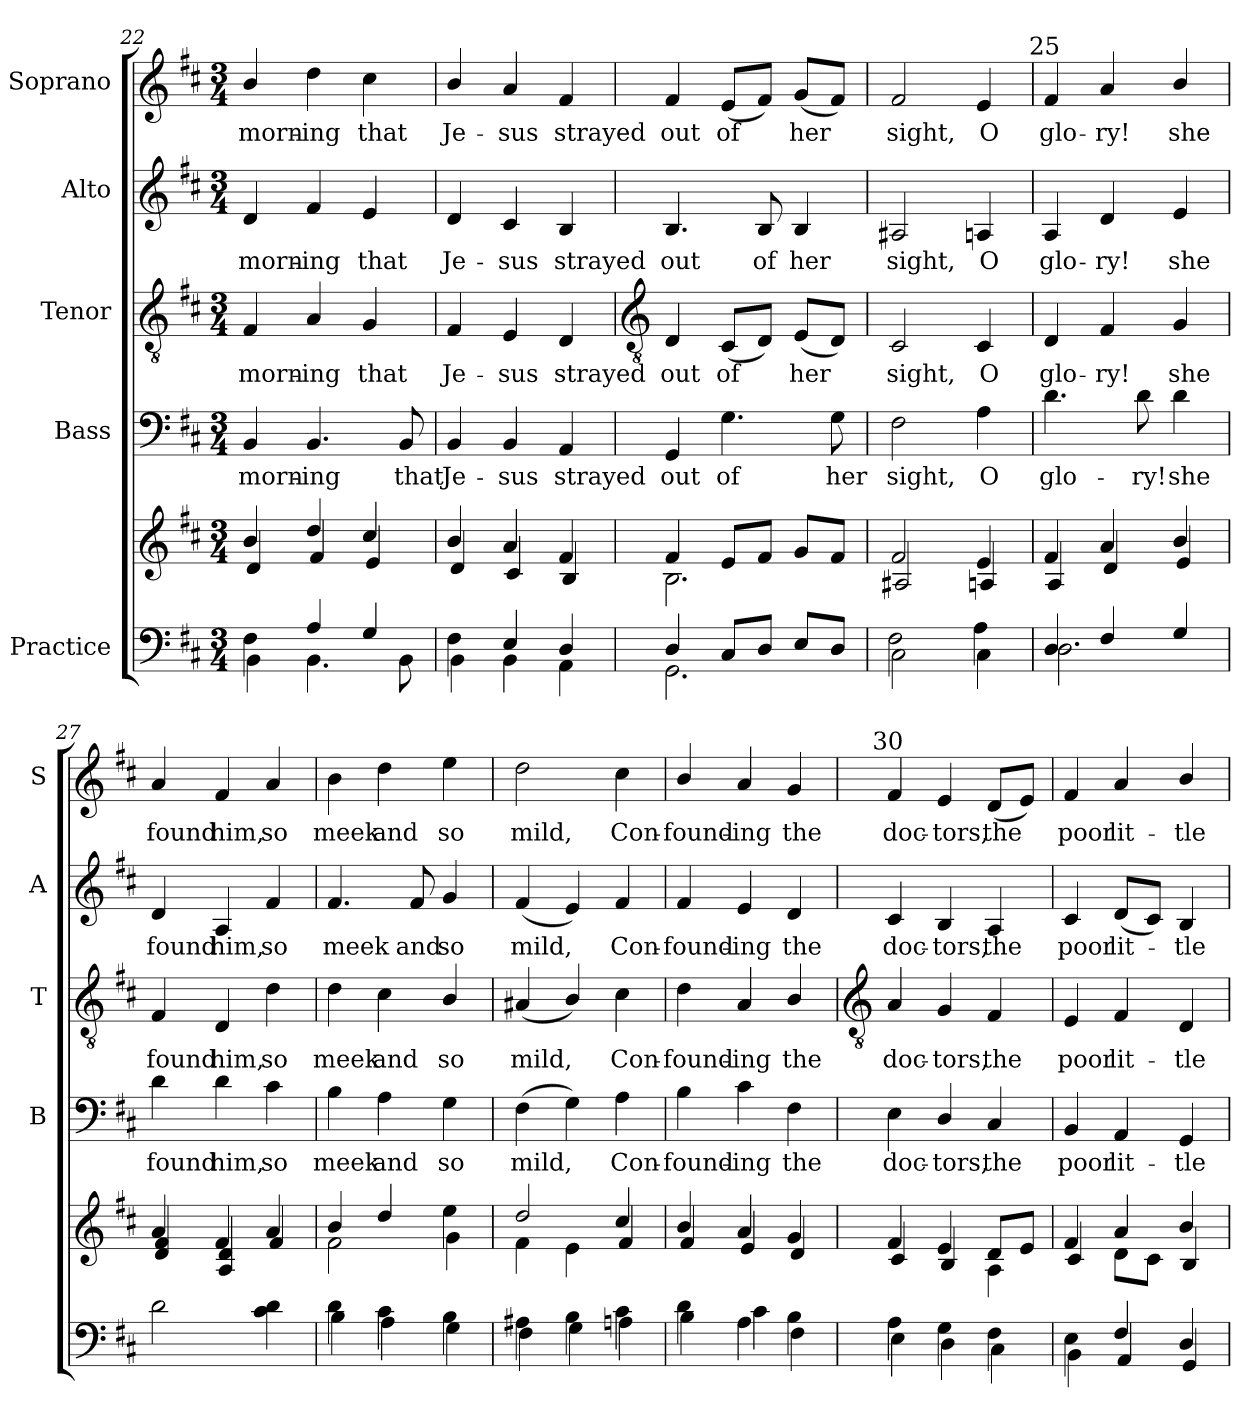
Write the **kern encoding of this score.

**kern	**kern	**kern	**text	**kern	**text	**kern	**text	**kern	**text
*part5	*part5	*part4	*part4	*part3	*part3	*part2	*part2	*part1	*part1
*staff6	*staff5	*staff4	*staff4	*staff3	*staff3	*staff2	*staff2	*staff1	*staff1
*I"Practice	*	*I"Bass	*	*I"Tenor	*	*I"Alto	*	*I"Soprano	*
*	*	*I'B	*	*I'T	*	*I'A	*	*I'S	*
*clefF4	*clefG2	*clefF4	*	*clefGv2	*	*clefG2	*	*clefG2	*
*k[f#c#]	*k[f#c#]	*k[f#c#]	*	*k[f#c#]	*	*k[f#c#]	*	*k[f#c#]	*
*D:	*D:	*D:	*	*D:	*	*D:	*	*D:	*
*M3/4	*M3/4	*M3/4	*	*M3/4	*	*M3/4	*	*M3/4	*
=22	=22	=22	=22	=22	=22	=22	=22	=22	=22
*^	*^	*	*	*	*	*	*	*	*
!	!	!	!	!	!LO:LY:b	!	!LO:LY:b	!	!LO:LY:b	!	!LO:LY:b
4F#\	4BB\	4b/	4d/	4BB	morn-	4F#	morn-	4d	morn-	4b/	morn-
!	!	!	!	!	!LO:LY:b	!	!LO:LY:b	!	!LO:LY:b	!	!LO:LY:b
4A/	4.BB\	4dd/	4f#/	4.BB	-ing	4A	-ing	4f#	-ing	4dd	-ing
!	!	!	!	!	!	!	!LO:LY:b	!	!LO:LY:b	!	!LO:LY:b
4G/	.	4cc#/	4e/	.	.	4G	that	4e	that	4cc#	that
!	!	!	!	!	!LO:LY:b	!	!	!	!	!	!
.	8BB\	.	.	8BB	that	.	.	.	.	.	.
=23	=23	=23	=23	=23	=23	=23	=23	=23	=23	=23	=23
!	!	!	!	!	!LO:LY:b	!	!LO:LY:b	!	!LO:LY:b	!	!LO:LY:b
4F#\	4BB\	4b/	4d/	4BB	Je-	4F#	Je-	4d	Je-	4b/	Je-
!	!	!	!	!	!LO:LY:b	!	!LO:LY:b	!	!LO:LY:b	!	!LO:LY:b
4E/	4BB\	4a/	4c#/	4BB	-sus	4E	-sus	4c#	-sus	4a	-sus
!	!	!	!	!	!LO:LY:b	!	!LO:LY:b	!	!LO:LY:b	!	!LO:LY:b
4D/	4AA\	4f#/	4B/	4AA	strayed	4D	strayed	4B	strayed	4f#	strayed
!!LO:LB:g=z
=24	=24	=24	=24	=24	=24	=24	=24	=24	=24	=24	=24
*	*	*	*	*	*	*clefGv2	*	*	*	*	*
!	!	!	!	!	!LO:LY:b	!	!LO:LY:b	!	!LO:LY:b	!	!LO:LY:b
4D/	2.GG\	4f#/	2.B\	4GG	out	4D	out	4.B	out	4f#	out
!	!	!	!	!	!LO:LY:b	!	!LO:LY:b	!	!	!	!LO:LY:b
8C#/L	.	8e/L	.	4.G	of	(<8C#L	of	.	.	(<8eL	of
!	!	!	!	!	!	!	!	!	!LO:LY:b	!	!
8D/J	.	8f#/J	.	.	.	8DJ)	.	8B	of	8f#J)	.
!	!	!	!	!	!	!	!LO:LY:b	!	!LO:LY:b	!	!LO:LY:b
8E/L	.	8g/L	.	.	.	(<8EL	her	4B	her	(<8gL	her
!	!	!	!	!	!LO:LY:b	!	!	!	!	!	!
8D/J	.	8f#/J	.	8G	her	8DJ)	.	.	.	8f#J)	.
=25	=25	=25	=25	=25	=25	=25	=25	=25	=25	=25	=25
!	!	!	!	!	!LO:LY:b	!	!LO:LY:b	!	!LO:LY:b	!	!LO:LY:b
2C#\	2F#\	2f#/	2A#X/	2F#	sight,	2C#	sight,	2A#X	sight,	2f#	sight,
!	!	!	!	!	!LO:LY:b	!	!LO:LY:b	!	!LO:LY:b	!	!LO:LY:b
4C#\	4A\	4e/	4An/	4A	O	4C#	O	4An	O	4e	O
=26	=26	=26	=26	=26	=26	=26	=26	=26	=26	=26	=26
!	!	!	!	!	!	!	!	!	!	!LO:TX:a:cj:t=25	!
!	!	!	!	!	!LO:LY:b	!	!LO:LY:b	!	!LO:LY:b	!	!LO:LY:b
4D/	2.D\	4f#/	4A/	4.d	glo-	4D	glo-	4A	glo-	4f#	glo-
!	!	!	!	!	!	!	!LO:LY:b	!	!LO:LY:b	!	!LO:LY:b
4F#/	.	4a/	4d/	.	.	4F#	-ry!	4d	-ry!	4a	-ry!
!	!	!	!	!	!LO:LY:b	!	!	!	!	!	!
.	.	.	.	8d	-ry!	.	.	.	.	.	.
!	!	!	!	!	!LO:LY:b	!	!LO:LY:b	!	!LO:LY:b	!	!LO:LY:b
4G/	.	4b/	4e/	4d	she	4G	she	4e	she	4b/	she
=27	=27	=27	=27	=27	=27	=27	=27	=27	=27	=27	=27
!	!	!	!	!	!LO:LY:b	!	!LO:LY:b	!	!LO:LY:b	!	!LO:LY:b
2.ryy	2d\	4a/	4d/ 4f#/	4d	found	4F#	found	4d	found	4a	found
!	!	!	!	!	!LO:LY:b	!	!LO:LY:b	!	!LO:LY:b	!	!LO:LY:b
.	.	4f#/	4A/ 4d/	4d	him,	4D	him,	4A	him,	4f#	him,
!	!	!	!	!	!LO:LY:b	!	!LO:LY:b	!	!LO:LY:b	!	!LO:LY:b
.	4c#\ 4d\	4a/	4f#/	4c#	so	4d	so	4f#	so	4a	so
=28	=28	=28	=28	=28	=28	=28	=28	=28	=28	=28	=28
!	!	!	!	!	!LO:LY:b	!	!LO:LY:b	!	!LO:LY:b	!	!LO:LY:b
4d\	4B\	4b/	2f#\	4B	meek	4d	meek	4.f#	meek	4b	meek
!	!	!	!	!	!LO:LY:b	!	!LO:LY:b	!	!	!	!LO:LY:b
4c#\	4A\	4dd/	.	4A	and	4c#	and	.	.	4dd	and
!	!	!	!	!	!	!	!	!	!LO:LY:b	!	!
.	.	.	.	.	.	.	.	8f#	and	.	.
!	!	!	!	!	!LO:LY:b	!	!LO:LY:b	!	!LO:LY:b	!	!LO:LY:b
4B\	4G\	4ee\	4g\	4G	so	4B/	so	4g	so	4ee	so
=29	=29	=29	=29	=29	=29	=29	=29	=29	=29	=29	=29
!	!	!	!	!	!LO:LY:b	!	!LO:LY:b	!	!LO:LY:b	!	!LO:LY:b
4A#X\	4F#\	2dd/	4f#\	(>4F#	mild,	(<4A#X	mild,	(<4f#	mild,	2dd	mild,
4B\	4G\	.	4e\	4G)	.	4B/)	.	4e)	.	.	.
!	!	!	!	!	!LO:LY:b	!	!LO:LY:b	!	!LO:LY:b	!	!LO:LY:b
4c#\	4A\	4cc#/	4f#/	4A	Con-	4c#	Con-	4f#	Con-	4cc#	Con-
=30	=30	=30	=30	=30	=30	=30	=30	=30	=30	=30	=30
!	!	!	!	!	!LO:LY:b	!	!LO:LY:b	!	!LO:LY:b	!	!LO:LY:b
4d\	4B\	4b/	4f#/	4B	-found-	4d	-found-	4f#	-found-	4b/	-found-
!	!	!	!	!	!LO:LY:b	!	!LO:LY:b	!	!LO:LY:b	!	!LO:LY:b
4A\	4c#\	4a/	4e/	4c#	-ing	4A	-ing	4e	-ing	4a	-ing
!	!	!	!	!	!LO:LY:b	!	!LO:LY:b	!	!LO:LY:b	!	!LO:LY:b
4B\	4F#\	4g/	4d/	4F#	the	4B/	the	4d	the	4g	the
!!LO:LB:g=z
=31	=31	=31	=31	=31	=31	=31	=31	=31	=31	=31	=31
*	*	*	*	*	*	*clefGv2	*	*	*	*	*
!	!	!	!	!	!	!	!	!	!	!LO:TX:a:cj:t=30	!
!	!	!	!	!	!LO:LY:b	!	!LO:LY:b	!	!LO:LY:b	!	!LO:LY:b
4A\	4E\	4f#/	4c#/	4E	doc-	4A	doc-	4c#	doc-	4f#	doc-
!	!	!	!	!	!LO:LY:b	!	!LO:LY:b	!	!LO:LY:b	!	!LO:LY:b
4G\	4D\	4e/	4B/	4D/	-tors,	4G	-tors,	4B	-tors,	4e	-tors,
!	!	!	!	!	!LO:LY:b	!	!LO:LY:b	!	!LO:LY:b	!	!LO:LY:b
4F#\	4C#\	8d/L	4A\	4C#	the	4F#	the	4A	the	(<8dL	the
.	.	8e/J	.	.	.	.	.	.	.	8eJ)	.
=32	=32	=32	=32	=32	=32	=32	=32	=32	=32	=32	=32
!	!	!	!	!	!LO:LY:b	!	!LO:LY:b	!	!LO:LY:b	!	!LO:LY:b
4E\	4BB\	4f#/	4c#/	4BB	poor	4E	poor	4c#	poor	4f#	poor
!	!	!	!	!	!LO:LY:b	!	!LO:LY:b	!	!LO:LY:b	!	!LO:LY:b
4F#/	4AA/	4a/	8d\L	4AA	lit-	4F#	lit-	(<8dL	lit-	4a	lit-
.	.	.	8c#\J	.	.	.	.	8c#J)	.	.	.
!	!	!	!	!	!LO:LY:b	!	!LO:LY:b	!	!LO:LY:b	!	!LO:LY:b
4D/	4GG/	4b/	4B/	4GG	-tle	4D	-tle	4B	tle	4b/	-tle
*v	*v	*	*	*	*	*	*	*	*	*	*
*	*v	*v	*	*	*	*	*	*	*	*
=	=	=	=	=	=	=	=	=	=
*-	*-	*-	*-	*-	*-	*-	*-	*-	*-
